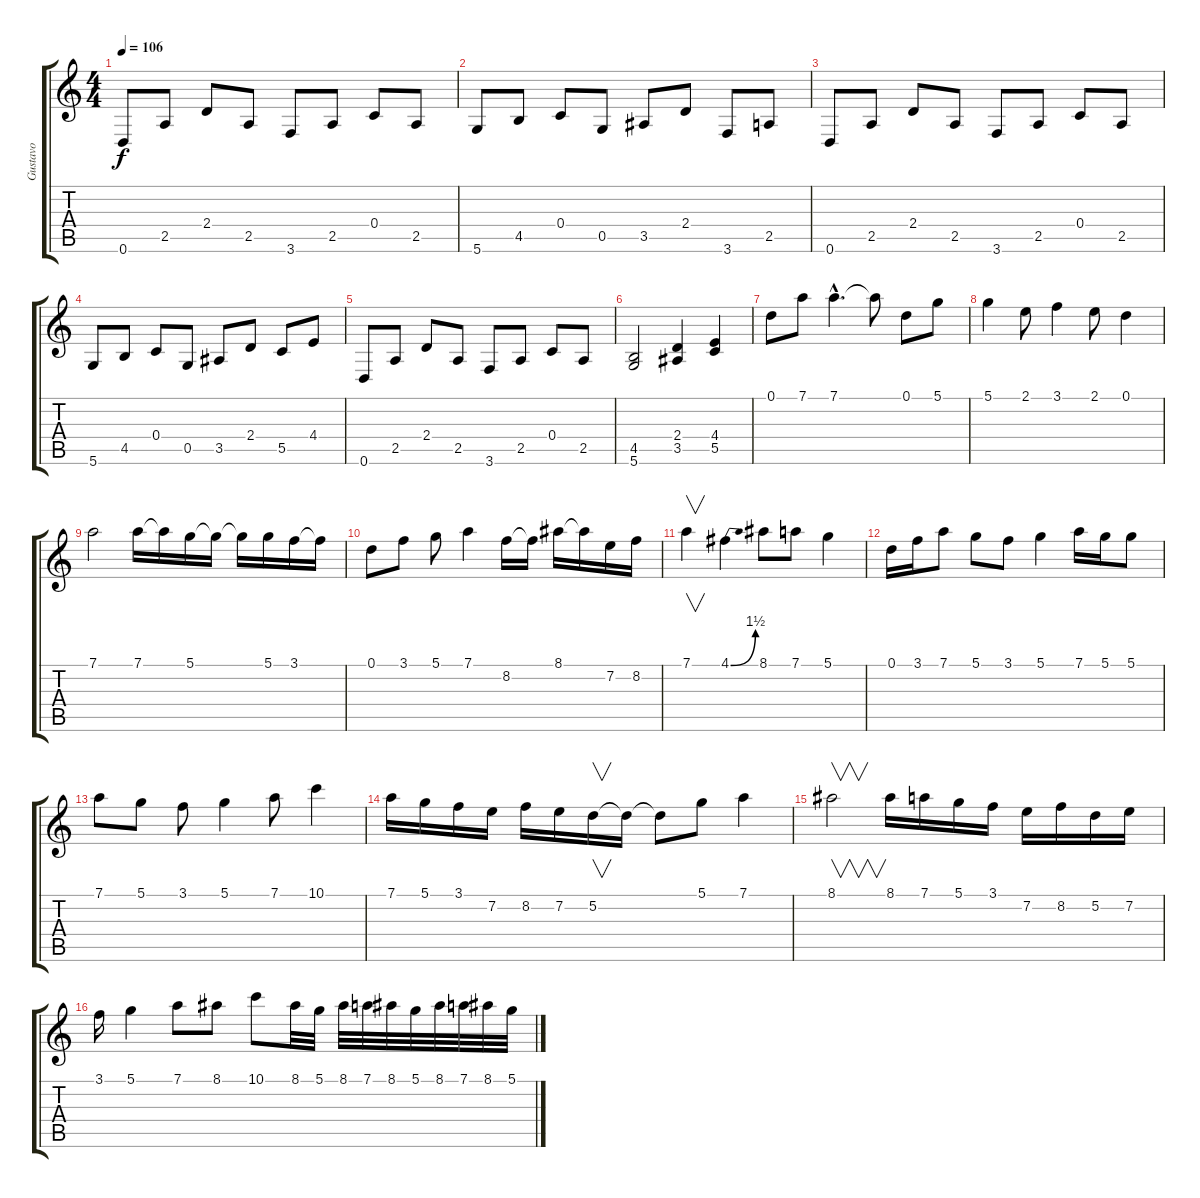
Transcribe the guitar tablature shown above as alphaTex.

\track ("Gustavo" "Gustavo") {instrument distortionguitar}
\staff {score tabs}
\tuning (D4 A3 F3 C3 G2 D2) {hide}
\ts (4 4)
\tempo 106
\clef g2
\ks c
0.6.8{dy f} 2.5.8 2.4.8 2.5.8 3.6.8 2.5.8 0.4.8 2.5.8 |
5.6.8 4.5.8 0.4.8 0.5.8 3.5.8 2.4.8 3.6.8 2.5.8 |
0.6.8 2.5.8 2.4.8 2.5.8 3.6.8 2.5.8 0.4.8 2.5.8 |
5.6.8 4.5.8 0.4.8 0.5.8 3.5.8 2.4.8 5.5.8 4.4.8 |
0.6.8 2.5.8 2.4.8 2.5.8 3.6.8 2.5.8 0.4.8 2.5.8 |
(4.5 5.6).2 (2.4 3.5).4 (4.4 5.5).4 |
0.1.8{volume 12 instrument electricguitarjazz} 7.1.8 7.1{hac}.4{d} 7.1{t}.8 0.1.8 5.1.8 |
5.1.4 2.1.8 3.1.4 2.1.8 0.1.4 |
7.1.2 7.1.16 7.1{t}.16 5.1.16 5.1{t}.16 5.1{t}.16 5.1.16 3.1.16 3.1{t}.16 |
0.1.8 3.1.8 5.1.8 7.1.4 8.2.16 8.2{t}.16 8.1.16 8.1{t}.16 7.2.16 8.2.16 |
7.1.4{v} 4.1{be (bend 0 0 60 6)}.4 8.1.8 7.1.8 5.1.4 |
0.1.16 3.1.16 7.1.8 5.1.8 3.1.8 5.1.4 7.1.16 5.1.16 5.1.8 |
7.1.8 5.1.8 3.1.8 5.1.4 7.1.8 10.1.4 |
7.1.16 5.1.16 3.1.16 7.2.16 8.2.16 7.2.16 5.2.16{v} 5.2{t}.16 5.2{t}.8 5.1.8 7.1.4 |
8.1.2{v} 8.1.16 7.1.16 5.1.16 3.1.16 7.2.16 8.2.16 5.2.16 7.2.16 |
3.1.16 5.1.4 7.1.8 8.1.8 10.1.8 8.1.32 5.1.32 8.1.32 7.1.32 8.1.32 5.1.32 8.1.32 7.1.32 8.1.32 5.1.32
